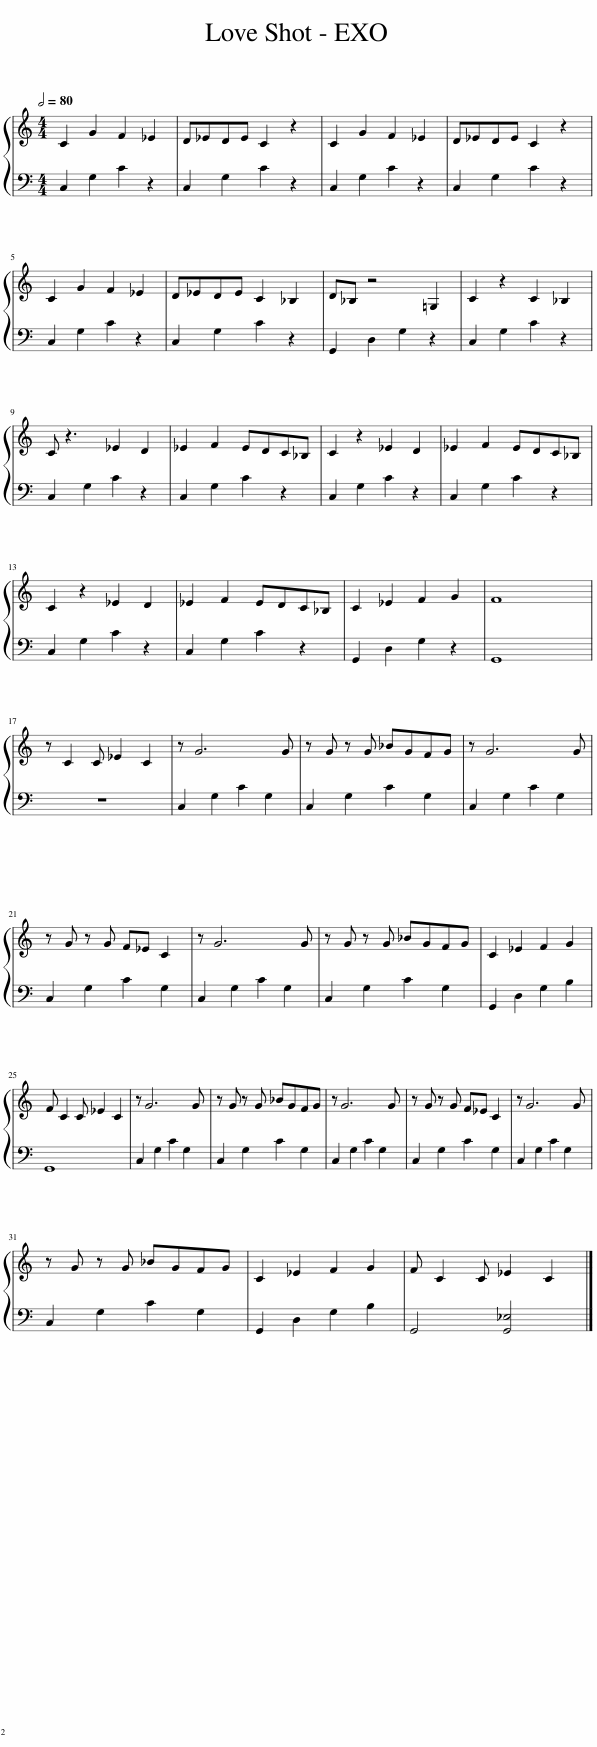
X:1
%%score { 1 | 2 }
L:1/8
Q:1/2=80
M:4/4
I:linebreak $
K:C
V:1 treble
V:2 bass
V:1
 C2 G2 F2 _E2 | D_EDE C2 z2 | C2 G2 F2 _E2 | D_EDE C2 z2 |$ C2 G2 F2 _E2 | %5
 D_EDE C2 _B,2 | D_B, z4 =G,2 | C2 z2 C2 _B,2 |$ C z3 _E2 D2 | _E2 F2 EDC_B, | %10
 C2 z2 _E2 D2 | _E2 F2 EDC_B, |$ C2 z2 _E2 D2 | _E2 F2 EDC_B, | C2 _E2 F2 G2 | %15
 F8 |$ z C2 C _E2 C2 | z G6 G | z G z G _BGFG | z G6 G |$ %20
 z G z G F_E C2 | z G6 G | z G z G _BGFG | C2 _E2 F2 G2 |$ F C2 C _E2 C2 | %25
 z G6 G | z G z G _BGFG | z G6 G | z G z G F_E C2 | z G6 G |$ %30
 z G z G _BGFG | C2 _E2 F2 G2 | F C2 C _E2 C2 |] %33
V:2
 C,2 G,2 C2 z2 | C,2 G,2 C2 z2 | C,2 G,2 C2 z2 | C,2 G,2 C2 z2 |$ C,2 G,2 C2 z2 | %5
 C,2 G,2 C2 z2 | G,,2 D,2 G,2 z2 | C,2 G,2 C2 z2 |$ C,2 G,2 C2 z2 | C,2 G,2 C2 z2 | %10
 C,2 G,2 C2 z2 | C,2 G,2 C2 z2 |$ C,2 G,2 C2 z2 | C,2 G,2 C2 z2 | G,,2 D,2 G,2 z2 | %15
 G,,8 |$ z8 | C,2 G,2 C2 G,2 | C,2 G,2 C2 G,2 | C,2 G,2 C2 G,2 |$ %20
 C,2 G,2 C2 G,2 | C,2 G,2 C2 G,2 | C,2 G,2 C2 G,2 | G,,2 D,2 G,2 B,2 |$ G,,8 | %25
 C,2 G,2 C2 G,2 | C,2 G,2 C2 G,2 | C,2 G,2 C2 G,2 | C,2 G,2 C2 G,2 | C,2 G,2 C2 G,2 |$ %30
 C,2 G,2 C2 G,2 | G,,2 D,2 G,2 B,2 | G,,4 [G,,_E,]4 |] %33
